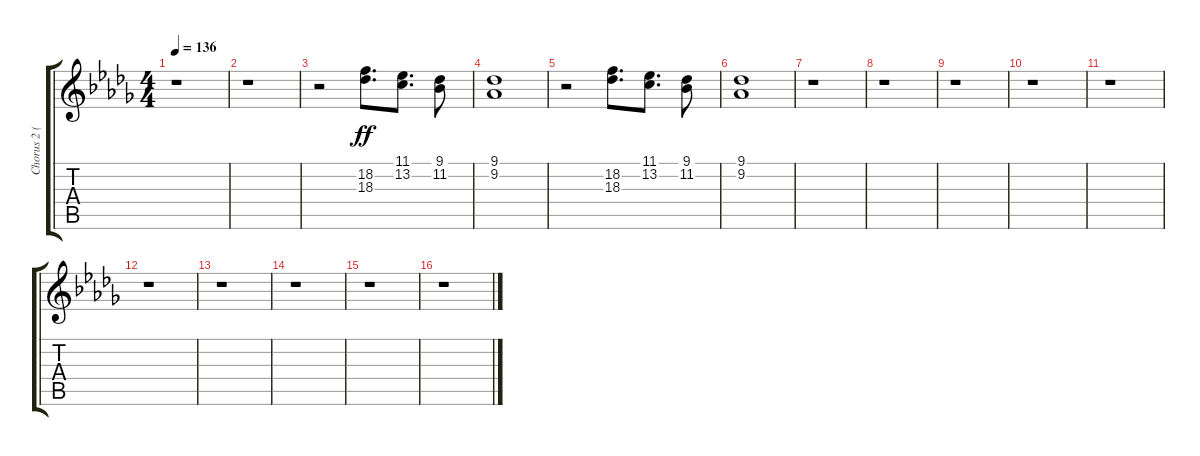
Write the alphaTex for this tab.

\track ("Chorus 2 (Staff 1)" "Chorus 2 (") {instrument lead2sawtooth}
\staff {score tabs}
\tuning (E4 B3 G3 D3 A2 E2) {hide}
\ts (4 4)
\tempo 136
\clef g2
\ks db
r.1{dy ff} |
r.1 |
r.2 (18.2 18.3).8{d} (11.1 13.2).8{d} (9.1 11.2).8 |
(9.1 9.2).1 |
r.2 (18.2 18.3).8{d} (11.1 13.2).8{d} (9.1 11.2).8 |
(9.1 9.2).1 |
r.1 |
r.1 |
r.1 |
r.1 |
r.1 |
r.1 |
r.1 |
r.1 |
r.1 |
r.1
